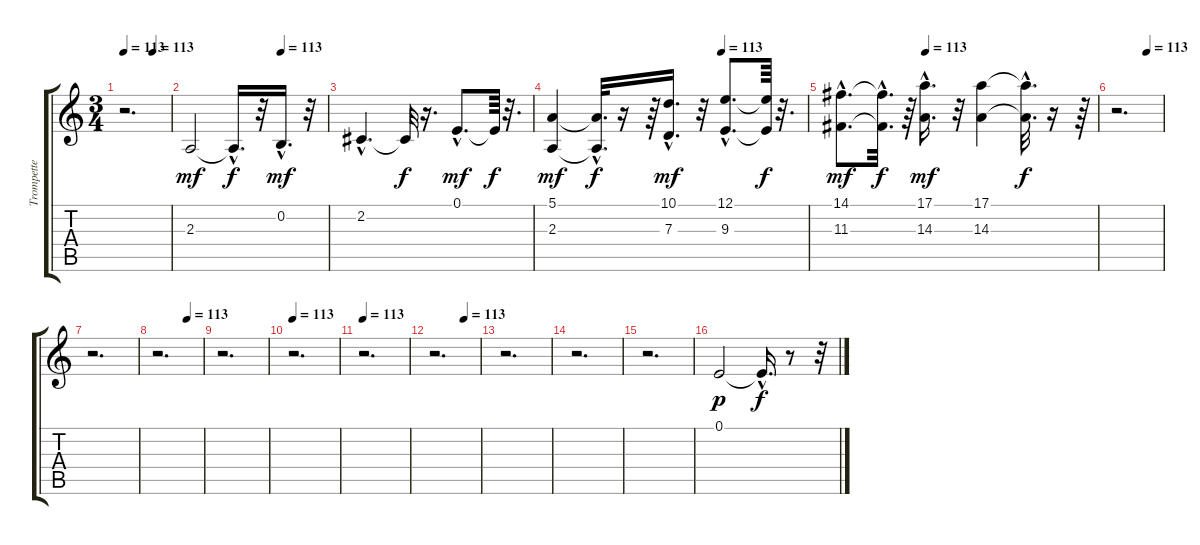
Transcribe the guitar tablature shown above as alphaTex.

\track ("Trompette" "Trompette") {instrument trumpet}
\staff {score tabs}
\tuning (E4 B3 G3 D3 A2 E2) {hide}
\ts (3 4)
\tempo 113
\tempo (113 0.625)
\clef g2
\ks c
r.2{d dy f} |
\tempo (113 0.6666666666666666)
2.3.2{dy mf} 2.3{hac t}.16{d dy f} r.32 0.2{hac}.16{d dy mf} r.32 |
2.2{hac}.4{d} 2.2{t}.32{dy f} r.16{d} 0.1{hac}.8{d dy mf} 0.1{t}.64{dy f} r.32{d} |
\tempo (113 0.6666666666666666)
(5.1 2.3).4{dy mf} (5.1{hac t} 2.3{hac t}).32{d dy f} r.16 r.64 (10.1{hac} 7.3{hac}).16{d dy mf} r.32 (12.1{hac} 9.3{hac}).8{d} (12.1{t} 9.3{t}).64{dy f} r.32{d} |
\tempo (113 0.3333333333333333)
(14.1{hac} 11.3{hac}).8{d dy mf} (14.1{hac t} 11.3{hac t}).32{d dy f} r.64 (17.1{hac} 14.3{hac}).16{d dy mf} r.32 (17.1 14.3).4 (17.1{hac t} 14.3{hac t}).32{d dy f} r.16 r.64 |
\tempo (113 0.6666666666666666)
r.2{d} |
r.2{d} |
\tempo (113 0.6666666666666666)
r.2{d} |
r.2{d} |
\tempo 113
r.2{d} |
\tempo 113
r.2{d} |
\tempo (113 0.6666666666666666)
r.2{d} |
r.2{d} |
r.2{d} |
r.2{d} |
0.1.2{dy p} 0.1{hac t}.16{d dy f} r.8 r.32
